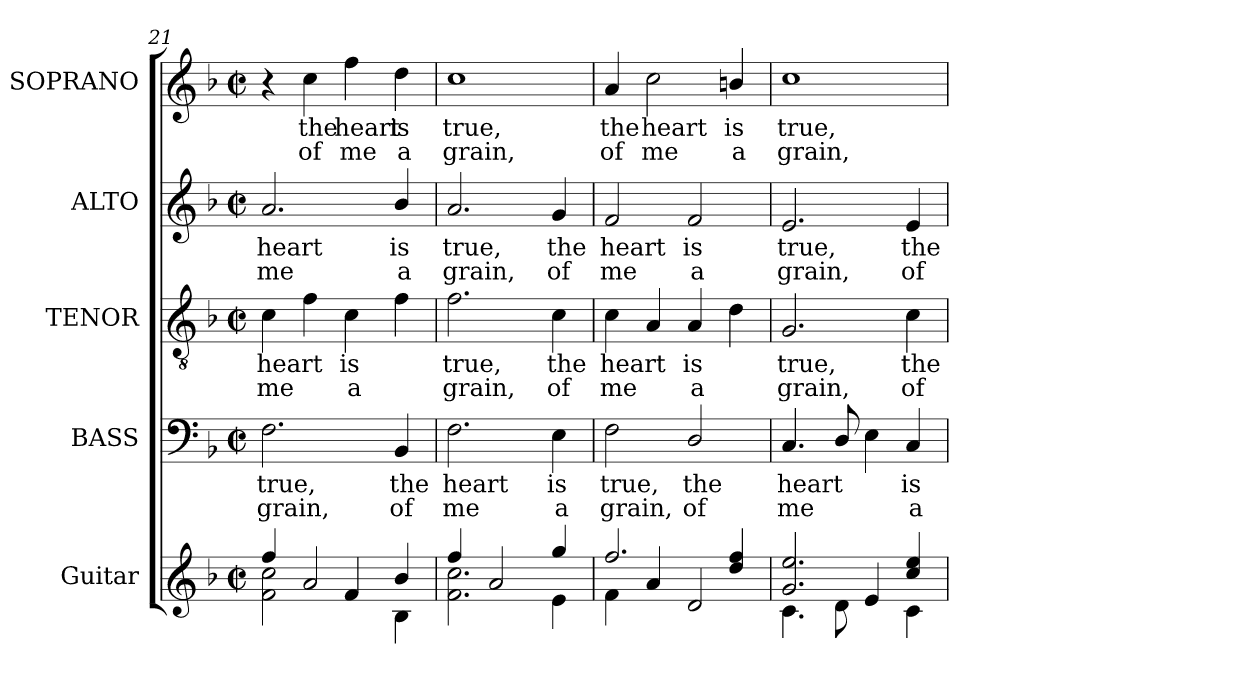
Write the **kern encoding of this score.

**kern	**kern	**text	**text	**kern	**text	**text	**kern	**text	**text	**kern	**text	**text
*part5	*part4	*part4	*part4	*part3	*part3	*part3	*part2	*part2	*part2	*part1	*part1	*part1
*staff5	*staff4	*staff4	*staff4	*staff3	*staff3	*staff3	*staff2	*staff2	*staff2	*staff1	*staff1	*staff1
*I"Guitar	*I"BASS	*	*	*I"TENOR	*	*	*I"ALTO	*	*	*I"SOPRANO	*	*
*	*I'B.	*	*	*I'T.	*	*	*I'A.	*	*	*I'S.	*	*
*clefG2	*clefF4	*	*	*clefGv2	*	*	*clefG2	*	*	*clefG2	*	*
*ITrd7c12	*	*	*	*ITrd7c12	*	*	*	*	*	*	*	*
*k[b-]	*k[b-]	*	*	*k[b-]	*	*	*k[b-]	*	*	*k[b-]	*	*
*F:	*F:	*	*	*F:	*	*	*F:	*	*	*F:	*	*
*M2/2	*M2/2	*	*	*M2/2	*	*	*M2/2	*	*	*M2/2	*	*
*met(c|)	*met(c|)	*	*	*met(c|)	*	*	*met(c|)	*	*	*met(c|)	*	*
=21	=21	=21	=21	=21	=21	=21	=21	=21	=21	=21	=21	=21
*^	*	*	*	*	*	*	*	*	*	*	*	*
!	!	!	!LO:LY:b:color=#000000	!LO:LY:b:color=#000000	!	!	!	!	!	!	!	!	!
!	!	!	!	!	!	!LO:LY:b:color=#000000	!LO:LY:b:color=#000000	!	!	!	!	!	!
!	!	!	!	!	!	!	!	!	!LO:LY:b:color=#000000	!LO:LY:b:color=#000000	!	!	!
4fi/	2Fi\ 2ci	2.Fi\	true,	grain,	4Ci\	heart	me	2.ai/	heart	me	4r	.	.
!	!	!	!	!	!	!	!	!	!	!	!	!LO:LY:b:color=#000000	!LO:LY:b:color=#000000
2Ai/	.	.	.	.	4Fi\	.	.	.	.	.	4cci\	the	of
!	!	!	!	!	!	!LO:LY:b:color=#000000	!LO:LY:b:color=#000000	!	!	!	!	!	!
!	!	!	!	!	!	!	!	!	!	!	!	!LO:LY:b:color=#000000	!LO:LY:b:color=#000000
.	4Fi/	.	.	.	4Ci\	is	a	.	.	.	4ffi\	heart	me
!	!	!	!LO:LY:b:color=#000000	!LO:LY:b:color=#000000	!	!	!	!	!	!	!	!	!
!	!	!	!	!	!	!	!	!	!LO:LY:b:color=#000000	!LO:LY:b:color=#000000	!	!	!
!	!	!	!	!	!	!	!	!	!	!	!	!LO:LY:b:color=#000000	!LO:LY:b:color=#000000
4B-i/	4BB-i\	4BB-i/	the	of	4Fi\	.	.	4b-i/	is	a	4ddi\	is	a
=22	=22	=22	=22	=22	=22	=22	=22	=22	=22	=22	=22	=22	=22
!	!	!	!LO:LY:b:color=#000000	!LO:LY:b:color=#000000	!	!	!	!	!	!	!	!	!
!	!	!	!	!	!	!LO:LY:b:color=#000000	!LO:LY:b:color=#000000	!	!	!	!	!	!
!	!	!	!	!	!	!	!	!	!LO:LY:b:color=#000000	!LO:LY:b:color=#000000	!	!	!
!	!	!	!	!	!	!	!	!	!	!	!	!LO:LY:b:color=#000000	!LO:LY:b:color=#000000
4fi/	2.Fi\ 2.ci	2.Fi\	heart	me	2.Fi\	true,	grain,	2.ai/	true,	grain,	1cci	true,	grain,
2Ai/	.	.	.	.	.	.	.	.	.	.	.	.	.
!	!	!	!LO:LY:b:color=#000000	!LO:LY:b:color=#000000	!	!	!	!	!	!	!	!	!
!	!	!	!	!	!	!LO:LY:b:color=#000000	!LO:LY:b:color=#000000	!	!	!	!	!	!
!	!	!	!	!	!	!	!	!	!LO:LY:b:color=#000000	!LO:LY:b:color=#000000	!	!	!
4gi/	4Ei\	4Ei\	is	a	4Ci\	the	of	4gi/	the	of	.	.	.
=23	=23	=23	=23	=23	=23	=23	=23	=23	=23	=23	=23	=23	=23
!	!	!	!LO:LY:b:color=#000000	!LO:LY:b:color=#000000	!	!	!	!	!	!	!	!	!
!	!	!	!	!	!	!LO:LY:b:color=#000000	!LO:LY:b:color=#000000	!	!	!	!	!	!
!	!	!	!	!	!	!	!	!	!LO:LY:b:color=#000000	!LO:LY:b:color=#000000	!	!	!
!	!	!	!	!	!	!	!	!	!	!	!	!LO:LY:b:color=#000000	!LO:LY:b:color=#000000
2.fi/	4Fi\	2Fi\	true,	grain,	4Ci\	heart	me	2fi/	heart	me	4ai/	the	of
!	!	!	!	!	!	!	!	!	!	!	!	!LO:LY:b:color=#000000	!LO:LY:b:color=#000000
.	4Ai/	.	.	.	4AAi/	.	.	.	.	.	2cci\	heart	me
!	!	!	!LO:LY:b:color=#000000	!LO:LY:b:color=#000000	!	!	!	!	!	!	!	!	!
!	!	!	!	!	!	!LO:LY:b:color=#000000	!LO:LY:b:color=#000000	!	!	!	!	!	!
!	!	!	!	!	!	!	!	!	!LO:LY:b:color=#000000	!LO:LY:b:color=#000000	!	!	!
.	2Di/	2Di/	the	of	4AAi/	is	a	2fi/	is	a	.	.	.
!	!	!	!	!	!	!	!	!	!	!	!	!LO:LY:b:color=#000000	!LO:LY:b:color=#000000
4di/ 4fi	.	.	.	.	4Di\	.	.	.	.	.	4bni/	is	a
!!LO:PB:g=z
=24	=24	=24	=24	=24	=24	=24	=24	=24	=24	=24	=24	=24	=24
!	!	!	!LO:LY:b:color=#000000	!LO:LY:b:color=#000000	!	!	!	!	!	!	!	!	!
!	!	!	!	!	!	!LO:LY:b:color=#000000	!LO:LY:b:color=#000000	!	!	!	!	!	!
!	!	!	!	!	!	!	!	!	!LO:LY:b:color=#000000	!LO:LY:b:color=#000000	!	!	!
!	!	!	!	!	!	!	!	!	!	!	!	!LO:LY:b:color=#000000	!LO:LY:b:color=#000000
2.Gi/ 2.ei	4.Ci\	4.Ci/	heart	me	2.GGi/	true,	grain,	2.ei/	true,	grain,	1cci	true,	grain,
.	8Di\	8Di/	.	.	.	.	.	.	.	.	.	.	.
.	4Ei/	4Ei\	.	.	.	.	.	.	.	.	.	.	.
!	!	!	!LO:LY:b:color=#000000	!LO:LY:b:color=#000000	!	!	!	!	!	!	!	!	!
!	!	!	!	!	!	!LO:LY:b:color=#000000	!LO:LY:b:color=#000000	!	!	!	!	!	!
!	!	!	!	!	!	!	!	!	!LO:LY:b:color=#000000	!LO:LY:b:color=#000000	!	!	!
4ci/ 4ei	4Ci\	4Ci/	is	a	4Ci\	the	of	4ei/	the	of	.	.	.
*v	*v	*	*	*	*	*	*	*	*	*	*	*	*
=	=	=	=	=	=	=	=	=	=	=	=	=
*-	*-	*-	*-	*-	*-	*-	*-	*-	*-	*-	*-	*-
